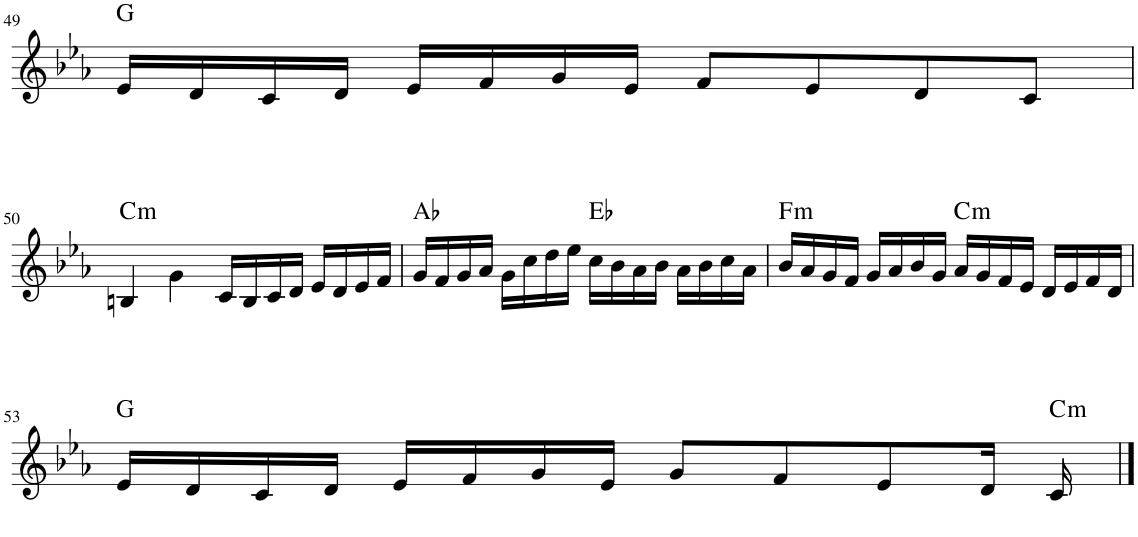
**kern	**harte
*part1	*part1
*staff1	*
*I"Piano	*
*I'Pno	*
!!LO:PB:g=z
*clefG2	*
*k[b-e-a-]	*
*M4/4	*
*met(c)	*
=49	=49
!	!LO:H:kt=N.C.
16e-/LL	N
16d/	.
16c/	.
16d/JJ	.
16e-/LL	.
16f/	.
16g/	.
16e-/JJ	.
8f/L	.
8e-/	.
8d/	.
8c/J	.
!!LO:LB:g=z
=50	=50
!	!LO:H:kt=m
4Bn/	C:min
4g\	.
16c/LL	.
16B/	.
16c/	.
16d/JJ	.
16e-/LL	.
16d/	.
16e-/	.
16f/JJ	.
=51	=51
!	!LO:H:kt=N.C.
16g/LL	N
16f/	.
16g/	.
16a-/JJ	.
16g\LL	.
16cc\	.
16dd\	.
16ee-\JJ	.
!	!LO:H:kt=N.C.
16cc\LL	N
16b-\	.
16a-\	.
16b-\JJ	.
16a-\LL	.
16b-\	.
16cc\	.
16a-\JJ	.
=52	=52
!	!LO:H:kt=m
16b-/LL	F:min
16a-/	.
16g/	.
16f/JJ	.
16g/LL	.
16a-/	.
16b-/	.
16g/JJ	.
!	!LO:H:kt=m
16a-/LL	C:min
16g/	.
16f/	.
16e-/JJ	.
16d/LL	.
16e-/	.
16f/	.
16d/JJ	.
!!LO:LB:g=z
=53	=53
!	!LO:H:kt=N.C.
16e-/LL	N
16d/	.
16c/	.
16d/JJ	.
16e-/LL	.
16f/	.
16g/	.
16e-/JJ	.
8g/L	.
8f/	.
8e-/	.
16d/Jk	.
!	!LO:H:kt=m
16c/	C:min
==	==
*-	*-
